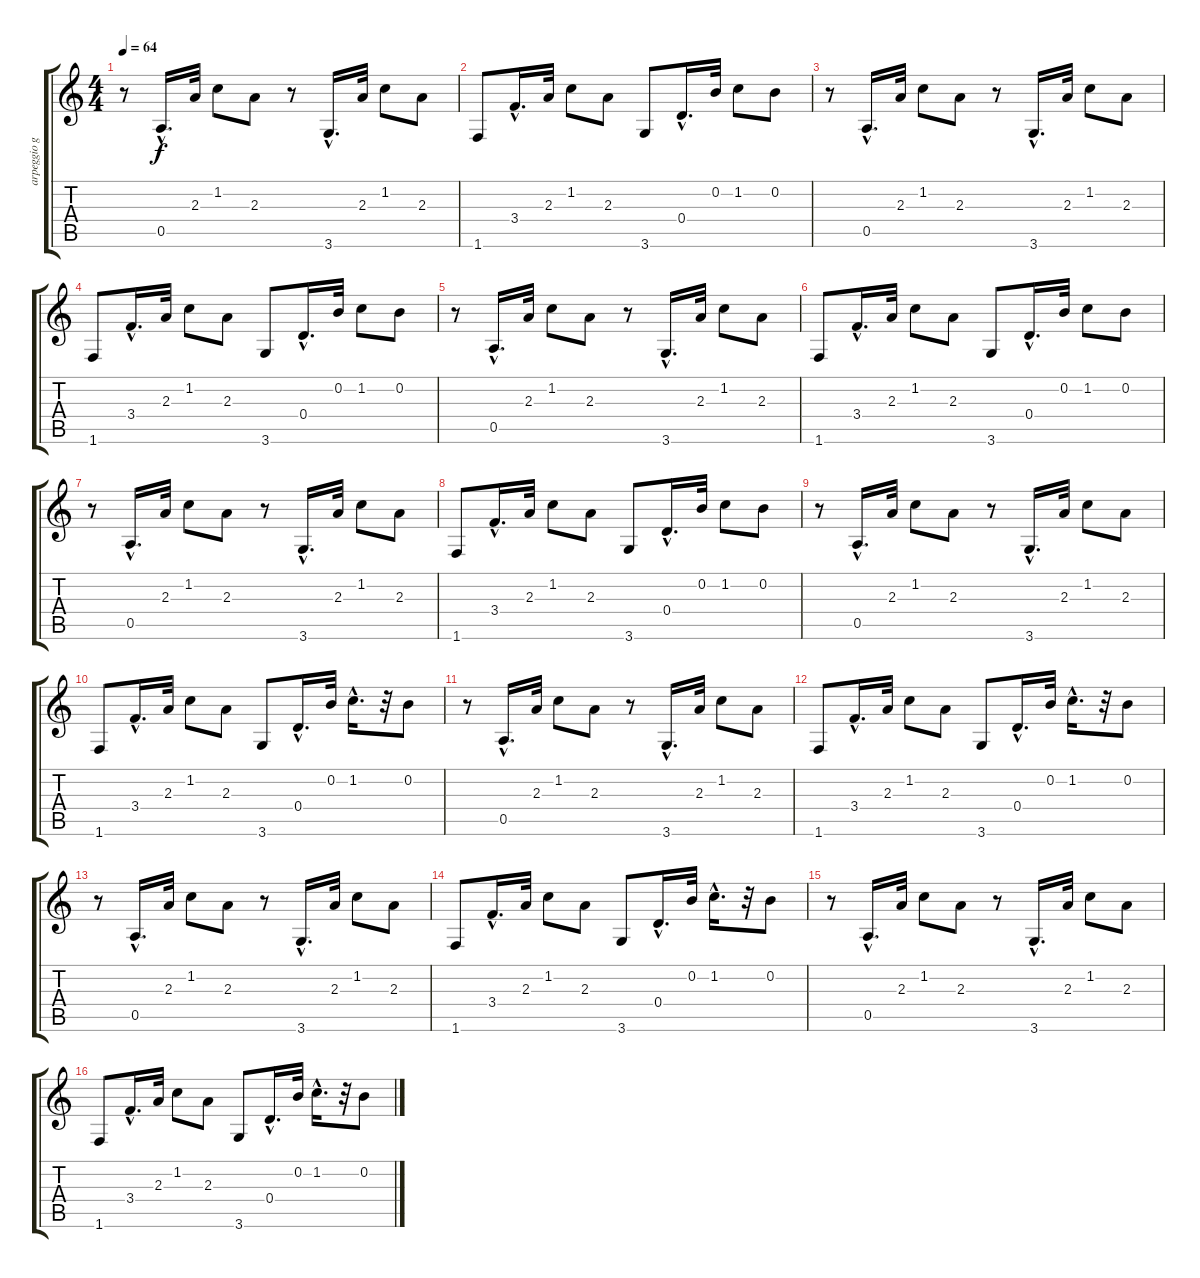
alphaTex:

\track ("arpeggio guitar echo" "arpeggio g") {instrument distortionguitar}
\staff {score tabs}
\tuning (E4 B3 G3 D3 A2 E2) {hide}
\ts (4 4)
\tempo 64
\clef g2
\ks c
r.8{dy f} 0.5{hac}.16{d} 2.3.32 1.2.8 2.3.8 r.8 3.6{hac}.16{d} 2.3.32 1.2.8 2.3.8 |
1.6.8 3.4{hac}.16{d} 2.3.32 1.2.8 2.3.8 3.6.8 0.4{hac}.16{d} 0.2.32 1.2.8 0.2.8 |
r.8 0.5{hac}.16{d} 2.3.32 1.2.8 2.3.8 r.8 3.6{hac}.16{d} 2.3.32 1.2.8 2.3.8 |
1.6.8 3.4{hac}.16{d} 2.3.32 1.2.8 2.3.8 3.6.8 0.4{hac}.16{d} 0.2.32 1.2.8 0.2.8 |
r.8 0.5{hac}.16{d} 2.3.32 1.2.8 2.3.8 r.8 3.6{hac}.16{d} 2.3.32 1.2.8 2.3.8 |
1.6.8 3.4{hac}.16{d} 2.3.32 1.2.8 2.3.8 3.6.8 0.4{hac}.16{d} 0.2.32 1.2.8 0.2.8 |
r.8 0.5{hac}.16{d} 2.3.32 1.2.8 2.3.8 r.8 3.6{hac}.16{d} 2.3.32 1.2.8 2.3.8 |
1.6.8 3.4{hac}.16{d} 2.3.32 1.2.8 2.3.8 3.6.8 0.4{hac}.16{d} 0.2.32 1.2.8 0.2.8 |
r.8 0.5{hac}.16{d} 2.3.32 1.2.8 2.3.8 r.8 3.6{hac}.16{d} 2.3.32 1.2.8 2.3.8 |
1.6.8 3.4{hac}.16{d} 2.3.32 1.2.8 2.3.8 3.6.8 0.4{hac}.16{d} 0.2.32 1.2{hac}.16{d} r.32 0.2.8 |
r.8 0.5{hac}.16{d} 2.3.32 1.2.8 2.3.8 r.8 3.6{hac}.16{d} 2.3.32 1.2.8 2.3.8 |
1.6.8 3.4{hac}.16{d} 2.3.32 1.2.8 2.3.8 3.6.8 0.4{hac}.16{d} 0.2.32 1.2{hac}.16{d} r.32 0.2.8 |
r.8 0.5{hac}.16{d} 2.3.32 1.2.8 2.3.8 r.8 3.6{hac}.16{d} 2.3.32 1.2.8 2.3.8 |
1.6.8 3.4{hac}.16{d} 2.3.32 1.2.8 2.3.8 3.6.8 0.4{hac}.16{d} 0.2.32 1.2{hac}.16{d} r.32 0.2.8 |
r.8 0.5{hac}.16{d} 2.3.32 1.2.8 2.3.8 r.8 3.6{hac}.16{d} 2.3.32 1.2.8 2.3.8 |
1.6.8 3.4{hac}.16{d} 2.3.32 1.2.8 2.3.8 3.6.8 0.4{hac}.16{d} 0.2.32 1.2{hac}.16{d} r.32 0.2.8
